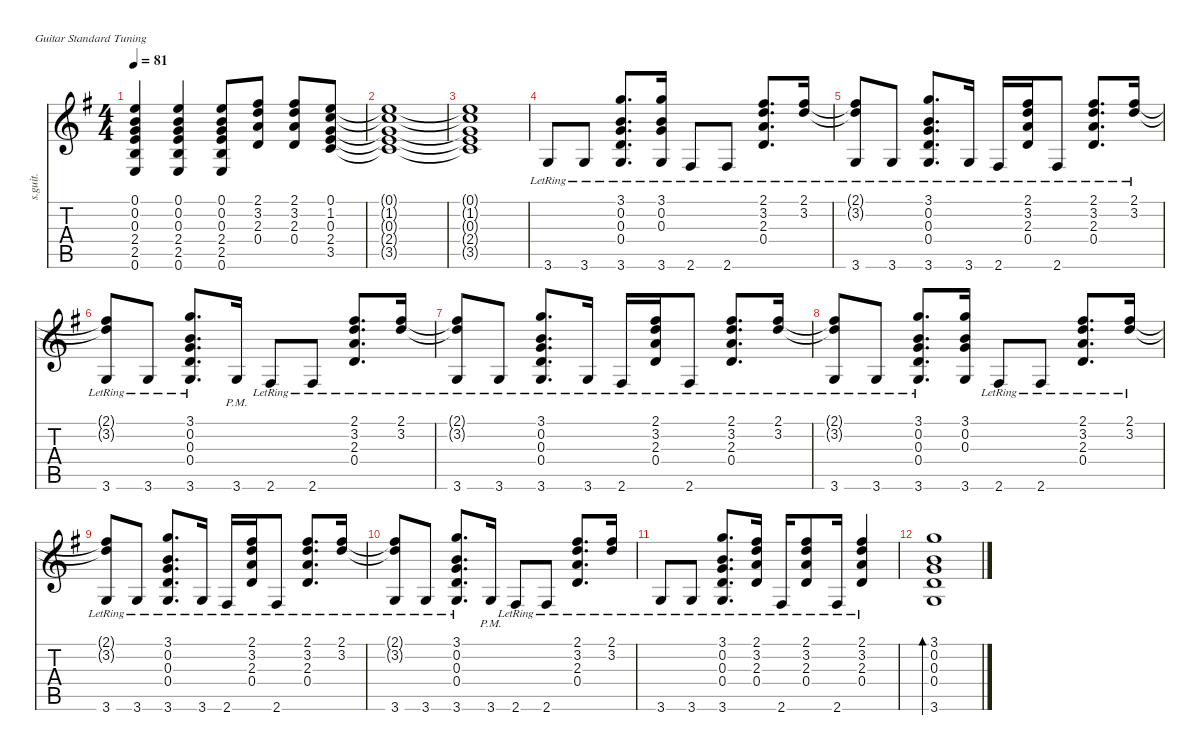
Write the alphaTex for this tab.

\defaultSystemsLayout 4
\hideDynamics
\bracketExtendMode nobrackets
\track ("Guitar Acoustic 1" "s.guit.") {instrument acousticguitarsteel}
\staff {score tabs}
\tuning (E4 B3 G3 D3 A2 E2)
\ts (4 4)
\tempo 81
\clef g2
\ks eminor
(0.1{acc forcenatural} 0.2{acc forcenatural} 0.3{acc forcenatural} 2.4{acc forcenatural} 2.5{acc forcenatural} 0.6{acc forcenatural}).4{dy mf} (0.1{acc forcenatural} 0.2{acc forcenatural} 0.3{acc forcenatural} 2.4{acc forcenatural} 2.5{acc forcenatural} 0.6{acc forcenatural}).4 (0.1{acc forcenatural} 0.2{acc forcenatural} 0.3{acc forcenatural} 2.4{acc forcenatural} 2.5{acc forcenatural} 0.6{acc forcenatural}).8 (2.1{acc #} 3.2{acc forcenatural} 2.3{acc forcenatural} 0.4{acc forcenatural}).8 (2.1{acc #} 3.2{acc forcenatural} 2.3{acc forcenatural} 0.4{acc forcenatural}).8 (0.1{acc forcenatural} 1.2{acc forcenatural} 0.3{acc forcenatural} 2.4{acc forcenatural} 3.5{acc forcenatural}).8 |
(0.1{t acc forcenatural} 1.2{t acc forcenatural} 0.3{t acc forcenatural} 2.4{t acc forcenatural} 3.5{t acc forcenatural}).1{dy f} |
(0.1{t acc forcenatural} 1.2{t acc forcenatural} 0.3{t acc forcenatural} 2.4{t acc forcenatural} 3.5{t acc forcenatural}).1 |
3.6{lr acc forcenatural}.8{dy mf} 3.6{lr acc forcenatural}.8 (3.1{lr acc forcenatural} 0.2{lr acc forcenatural} 0.3{lr acc forcenatural} 0.4{lr acc forcenatural} 3.6{lr acc forcenatural}).8{d} (3.1{acc forcenatural} 0.2{acc forcenatural} 0.3{acc forcenatural} 3.6{lr acc forcenatural}).16{dy f} 2.6{lr acc #}.8{dy mf} 2.6{lr acc #}.8 (2.1{lr acc #} 3.2{lr acc forcenatural} 2.3{lr acc forcenatural} 0.4{lr acc forcenatural}).8{d} (2.1{lr acc #} 3.2{lr acc forcenatural}).16 |
(2.1{lr t acc #} 3.2{lr t acc forcenatural} 3.6{lr acc forcenatural}).8{dy f} 3.6{lr acc forcenatural}.8{dy mf} (3.1{lr acc forcenatural} 0.2{lr acc forcenatural} 0.3{lr acc forcenatural} 0.4{lr acc forcenatural} 3.6{lr acc forcenatural}).8{d} 3.6{lr acc forcenatural}.16{dy f} 2.6{lr acc #}.16{dy mf} (2.1{lr acc #} 3.2{lr acc forcenatural} 2.3{lr acc forcenatural} 0.4{lr acc forcenatural}).16 2.6{lr acc #}.8 (2.1{lr acc #} 3.2{lr acc forcenatural} 2.3{lr acc forcenatural} 0.4{lr acc forcenatural}).8{d} (2.1{lr acc #} 3.2{lr acc forcenatural}).16 |
(2.1{lr t acc #} 3.2{lr t acc forcenatural} 3.6{lr acc forcenatural}).8{dy f} 3.6{lr acc forcenatural}.8{dy mf} (3.1{lr acc forcenatural} 0.2{lr acc forcenatural} 0.3{lr acc forcenatural} 0.4{lr acc forcenatural} 3.6{lr acc forcenatural}).8{d} 3.6{pm acc forcenatural}.16{dy f} 2.6{lr acc #}.8{dy mf} 2.6{lr acc #}.8 (2.1{lr acc #} 3.2{lr acc forcenatural} 2.3{lr acc forcenatural} 0.4{lr acc forcenatural}).8{d} (2.1{lr acc #} 3.2{lr acc forcenatural}).16 |
(2.1{lr t acc #} 3.2{lr t acc forcenatural} 3.6{lr acc forcenatural}).8{dy f} 3.6{lr acc forcenatural}.8{dy mf} (3.1{lr acc forcenatural} 0.2{lr acc forcenatural} 0.3{lr acc forcenatural} 0.4{lr acc forcenatural} 3.6{lr acc forcenatural}).8{d} 3.6{lr acc forcenatural}.16{dy f} 2.6{lr acc #}.16{dy mf} (2.1{lr acc #} 3.2{lr acc forcenatural} 2.3{lr acc forcenatural} 0.4{lr acc forcenatural}).16 2.6{lr acc #}.8 (2.1{lr acc #} 3.2{lr acc forcenatural} 2.3{lr acc forcenatural} 0.4{lr acc forcenatural}).8{d} (2.1{lr acc #} 3.2{lr acc forcenatural}).16 |
(2.1{lr t acc #} 3.2{lr t acc forcenatural} 3.6{lr acc forcenatural}).8{dy f} 3.6{lr acc forcenatural}.8{dy mf} (3.1{lr acc forcenatural} 0.2{lr acc forcenatural} 0.3{lr acc forcenatural} 0.4{lr acc forcenatural} 3.6{lr acc forcenatural}).8{d} (3.1{acc forcenatural} 0.2{acc forcenatural} 0.3{acc forcenatural} 3.6{acc forcenatural}).16{dy f} 2.6{lr acc #}.8{dy mf} 2.6{lr acc #}.8 (2.1{lr acc #} 3.2{lr acc forcenatural} 2.3{lr acc forcenatural} 0.4{lr acc forcenatural}).8{d} (2.1{lr acc #} 3.2{lr acc forcenatural}).16 |
(2.1{lr t acc #} 3.2{lr t acc forcenatural} 3.6{lr acc forcenatural}).8{dy f} 3.6{lr acc forcenatural}.8{dy mf} (3.1{lr acc forcenatural} 0.2{lr acc forcenatural} 0.3{lr acc forcenatural} 0.4{lr acc forcenatural} 3.6{lr acc forcenatural}).8{d} 3.6{lr acc forcenatural}.16{dy f} 2.6{lr acc #}.16{dy mf} (2.1{lr acc #} 3.2{lr acc forcenatural} 2.3{lr acc forcenatural} 0.4{lr acc forcenatural}).16 2.6{lr acc #}.8 (2.1{lr acc #} 3.2{lr acc forcenatural} 2.3{lr acc forcenatural} 0.4{lr acc forcenatural}).8{d} (2.1{lr acc #} 3.2{lr acc forcenatural}).16 |
(2.1{lr t acc #} 3.2{lr t acc forcenatural} 3.6{lr acc forcenatural}).8{dy f} 3.6{lr acc forcenatural}.8{dy mf} (3.1{lr acc forcenatural} 0.2{lr acc forcenatural} 0.3{lr acc forcenatural} 0.4{lr acc forcenatural} 3.6{lr acc forcenatural}).8{d} 3.6{pm acc forcenatural}.16{dy f} 2.6{lr acc #}.8{dy mf} 2.6{lr acc #}.8 (2.1{lr acc #} 3.2{lr acc forcenatural} 2.3{lr acc forcenatural} 0.4{lr acc forcenatural}).8{d} (2.1{lr acc #} 3.2{lr acc forcenatural}).16 |
3.6{lr acc forcenatural}.8 3.6{lr acc forcenatural}.8 (3.1{lr acc forcenatural} 0.2{lr acc forcenatural} 0.3{lr acc forcenatural} 0.4{lr acc forcenatural} 3.6{lr acc forcenatural}).8{d} (2.1{lr acc #} 3.2{lr acc forcenatural} 2.3{lr acc forcenatural} 0.4{lr acc forcenatural}).16 2.6{lr acc #}.16 (2.1{lr acc #} 3.2{lr acc forcenatural} 2.3{lr acc forcenatural} 0.4{lr acc forcenatural}).8 2.6{lr acc #}.16 (2.1{lr acc #} 3.2{lr acc forcenatural} 2.3{lr acc forcenatural} 0.4{lr acc forcenatural}).4 |
(3.1{acc forcenatural} 0.2{acc forcenatural} 0.3{acc forcenatural} 0.4{acc forcenatural} 3.6{acc forcenatural}).1{bd 240}
